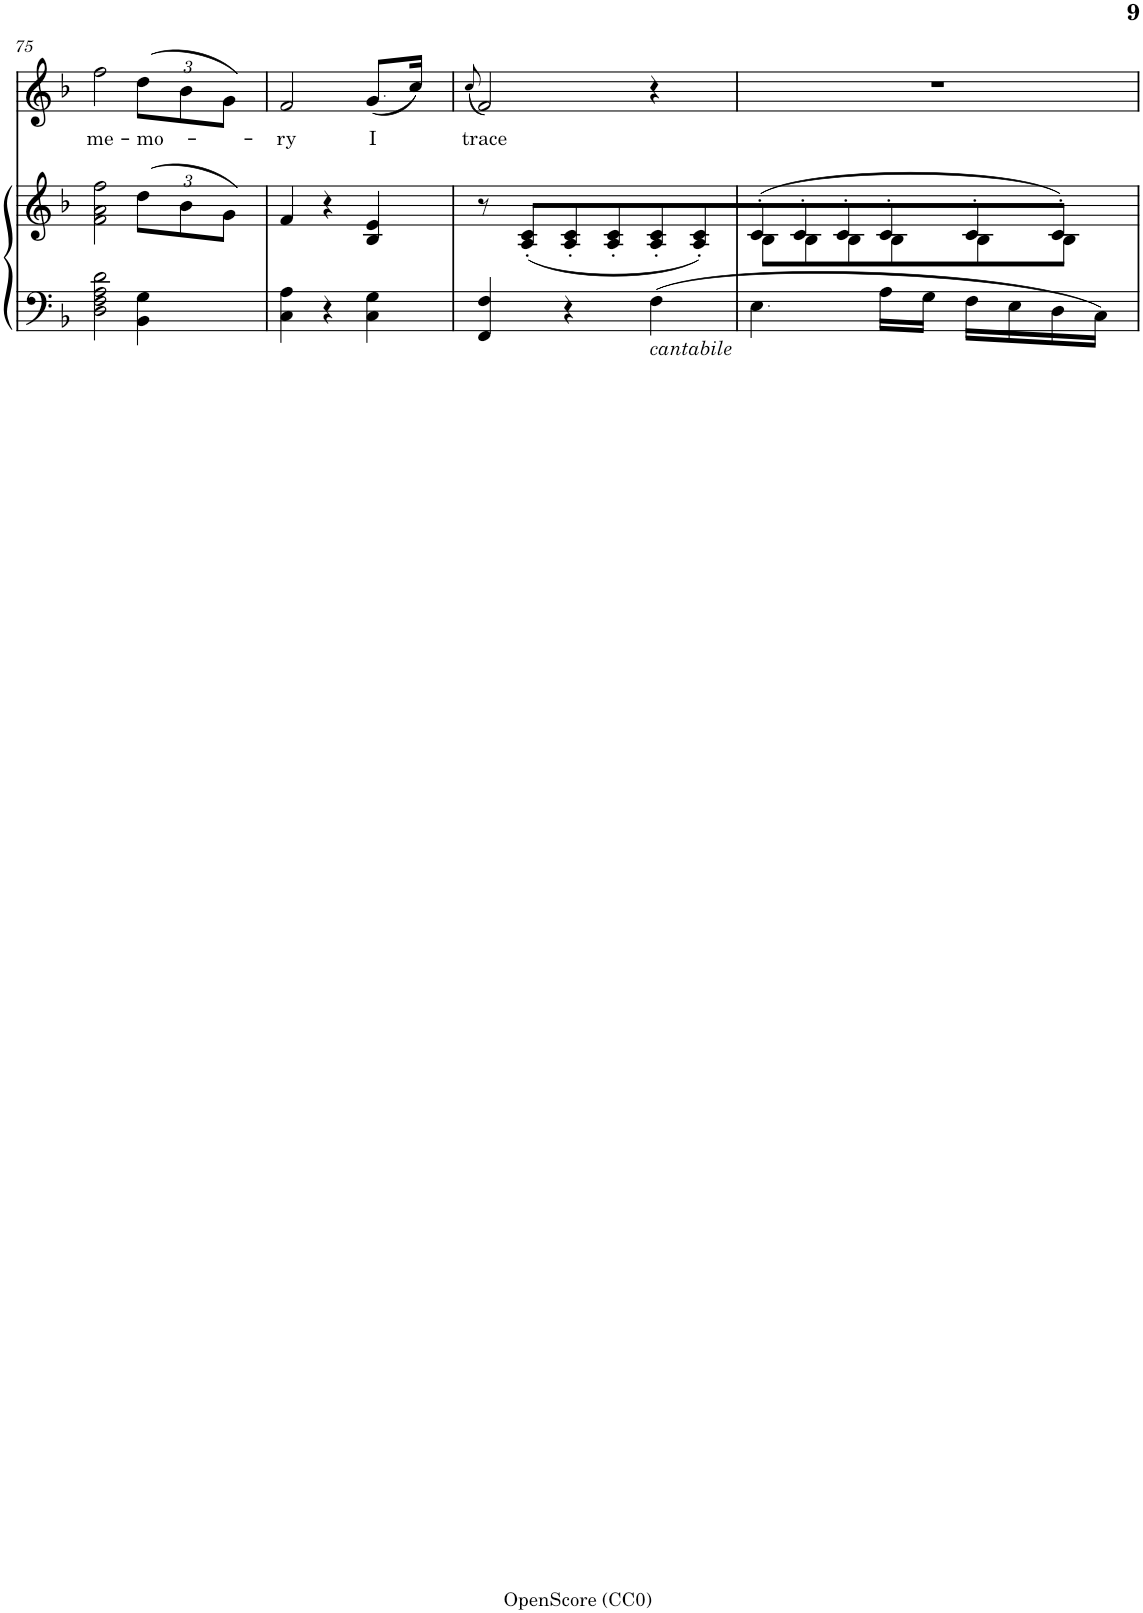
**kern	**kern	**kern	**text
*part2	*part2	*part1	*part1
*staff3	*staff2	*staff1	*staff1
*I"Piano	*	*I"Voice	*
*I'Pno	*	*	*
!!LO:PB:g=z
*clefF4	*clefG2	*clefG2	*
*k[b-]	*k[b-]	*k[b-]	*
*M3/4	*M3/4	*M3/4	*
=75	=75	=75	=75
!	!	!	!LO:LY:b
2D\ 2F\ 2A\ 2d\	2f\ 2a\ 2ff\	2ff\	me-
*	*Xbrackettup	*Xbrackettup	*
!	!	!	!LO:LY:b
4BB-\ 4G\	(12dd\L	(12dd\L	-mo-
.	12b-\	12b-\	.
.	12g\J)	12g\J)	.
=76	=76	=76	=76
!	!	!	!LO:LY:b
4C\ 4A\	4f/	2f/	-ry
4r	4r	.	.
!	!	!	!LO:LY:b
4C\ 4G\	4B-/ 4e/	(8.g/L	I
.	.	16cc/Jk)	.
=77	=77	=77	=77
.	.	(8qcc/	.
!	!	!	!LO:LY:b
4FF/ 4F/	8r	2f/)	trace
.	(8A/' 8c/'L	.	.
4r	8A/' 8c/'	.	.
.	8A/' 8c/'	.	.
!LO:TX:b:i:t=cantabile	!	!	!
4F\	8A/' 8c/'	4r	.
.	8A/' 8c/')	.	.
=78	=78	=78	=78
*	*^	*	*
4.E\	(8c'/	8B-\L	2.r	.
.	8c'/	8B-\	.	.
.	8c'/	8B-\	.	.
16A\LL	8c'/	8B-\	.	.
16G\JJ	.	.	.	.
16F\LL	8c'/	8B-\	.	.
16E\	.	.	.	.
16D\	8c'/J)	8B-\J	.	.
16C\JJ	.	.	.	.
*	*v	*v	*	*
=	=	=	=
*-	*-	*-	*-
